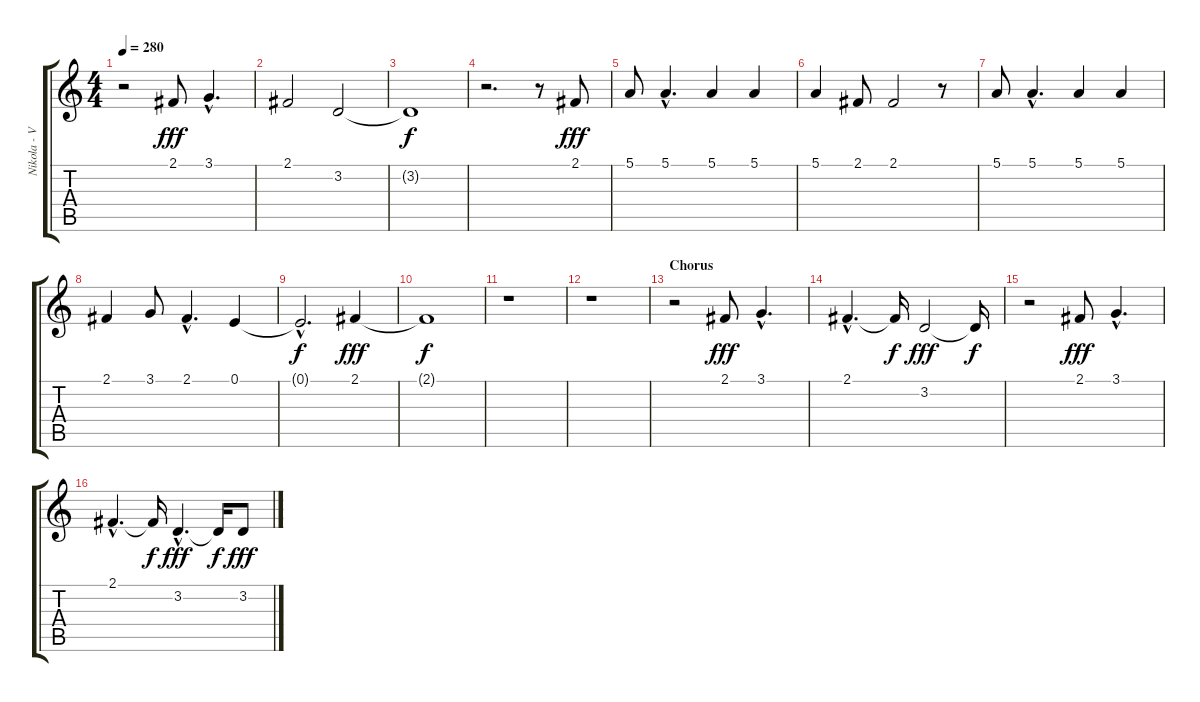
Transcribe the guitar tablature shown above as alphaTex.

\track ("Nikola - Vocal" "Nikola - V") {instrument flute}
\staff {score tabs}
\tuning (E4 B3 G3 D3 A2 E2) {hide}
\ts (4 4)
\tempo 280
\clef g2
\ks c
r.2{dy f} 2.1.8{dy fff} 3.1{hac}.4{d} |
2.1.2 3.2.2 |
3.2{t}.1{dy f} |
r.2{d} r.8 2.1.8{dy fff} |
5.1.8 5.1{hac}.4{d} 5.1.4 5.1.4 |
5.1.4 2.1.8 2.1.2 r.8 |
5.1.8 5.1{hac}.4{d} 5.1.4 5.1.4 |
2.1.4 3.1.8 2.1{hac}.4{d} 0.1.4 |
0.1{hac t}.2{d dy f} 2.1.4{dy fff} |
2.1{t}.1{dy f} |
r.1 |
r.1 |
\section ("" "Chorus")
r.2 2.1.8{dy fff} 3.1{hac}.4{d} |
2.1{hac}.4{d} 2.1{t}.16{dy f} 3.2.2{dy fff} 3.2{t}.16{dy f} |
r.2 2.1.8{dy fff} 3.1{hac}.4{d} |
2.1{hac}.4{d} 2.1{t}.16{dy f} 3.2{hac}.4{d dy fff} 3.2{t}.16{dy f} 3.2.8{dy fff}
